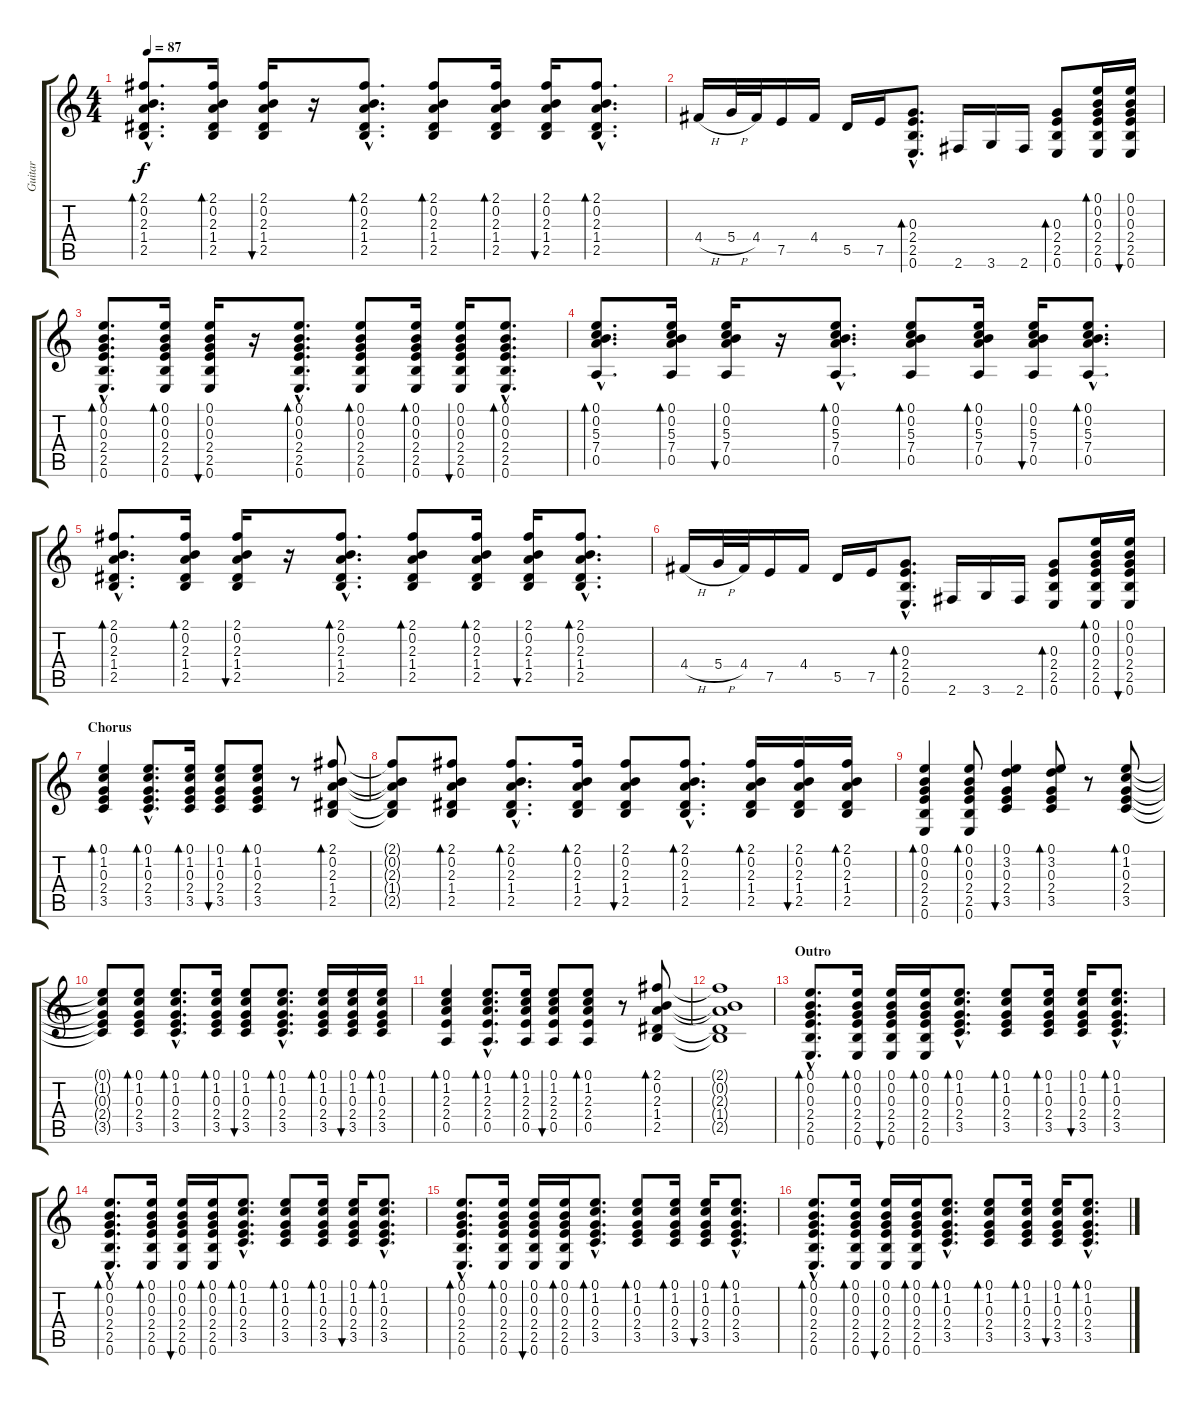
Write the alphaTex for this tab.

\track ("Guitar" "Guitar") {instrument acousticguitarnylon}
\staff {score tabs}
\tuning (E4 B3 G3 D3 A2 E2) {hide}
\ts (4 4)
\tempo 87
\clef g2
\ks c
(2.1{hac} 0.2{hac} 2.3{hac} 1.4{hac} 2.5{hac}).8{d bd 60 dy f} (2.1 0.2 2.3 1.4 2.5).16{bd 60} (2.1 0.2 2.3 1.4 2.5).16{bu 60} r.16 (2.1{hac} 0.2{hac} 2.3{hac} 1.4{hac} 2.5{hac}).8{d bd 60} (2.1 0.2 2.3 1.4 2.5).8{bd 60} (2.1 0.2 2.3 1.4 2.5).16{bd 60} (2.1 0.2 2.3 1.4 2.5).16{bu 60} (2.1{hac} 0.2{hac} 2.3{hac} 1.4{hac} 2.5{hac}).8{d bd 60} |
4.4{h}.16 5.4{h}.32 4.4.32 7.5.16 4.4.16 5.5.16 7.5.16 (0.3{hac} 2.4{hac} 2.5{hac} 0.6{hac}).8{d bd 60} 2.6.16 3.6.16 2.6.16 (0.3 2.4 2.5 0.6).8{bd 60} (0.1 0.2 0.3 2.4 2.5 0.6).16{bd 60} (0.1 0.2 0.3 2.4 2.5 0.6).16{bu 60} |
(0.1{hac} 0.2{hac} 0.3{hac} 2.4{hac} 2.5{hac} 0.6{hac}).8{d bd 60} (0.1 0.2 0.3 2.4 2.5 0.6).16{bd 60} (0.1 0.2 0.3 2.4 2.5 0.6).16{bu 60} r.16 (0.1{hac} 0.2{hac} 0.3{hac} 2.4{hac} 2.5{hac} 0.6{hac}).8{d bd 60} (0.1 0.2 0.3 2.4 2.5 0.6).8{bd 60} (0.1 0.2 0.3 2.4 2.5 0.6).16{bd 60} (0.1 0.2 0.3 2.4 2.5 0.6).16{bu 60} (0.1{hac} 0.2{hac} 0.3{hac} 2.4{hac} 2.5{hac} 0.6{hac}).8{d bd 60} |
(0.1{hac} 0.2{hac} 5.3{hac} 7.4{hac} 0.5{hac}).8{d bd 60} (0.1 0.2 5.3 7.4 0.5).16{bd 60} (0.1 0.2 5.3 7.4 0.5).16{bu 60} r.16 (0.1{hac} 0.2{hac} 5.3{hac} 7.4{hac} 0.5{hac}).8{d bd 60} (0.1 0.2 5.3 7.4 0.5).8{bd 60} (0.1 0.2 5.3 7.4 0.5).16{bd 60} (0.1 0.2 5.3 7.4 0.5).16{bu 60} (0.1{hac} 0.2{hac} 5.3{hac} 7.4{hac} 0.5{hac}).8{d bd 60} |
(2.1{hac} 0.2{hac} 2.3{hac} 1.4{hac} 2.5{hac}).8{d bd 60} (2.1 0.2 2.3 1.4 2.5).16{bd 60} (2.1 0.2 2.3 1.4 2.5).16{bu 60} r.16 (2.1{hac} 0.2{hac} 2.3{hac} 1.4{hac} 2.5{hac}).8{d bd 60} (2.1 0.2 2.3 1.4 2.5).8{bd 60} (2.1 0.2 2.3 1.4 2.5).16{bd 60} (2.1 0.2 2.3 1.4 2.5).16{bu 60} (2.1{hac} 0.2{hac} 2.3{hac} 1.4{hac} 2.5{hac}).8{d bd 60} |
\section ("" "")
4.4{h}.16 5.4{h}.32 4.4.32 7.5.16 4.4.16 5.5.16 7.5.16 (0.3{hac} 2.4{hac} 2.5{hac} 0.6{hac}).8{d bd 60} 2.6.16 3.6.16 2.6.16 (0.3 2.4 2.5 0.6).8{bd 60} (0.1 0.2 0.3 2.4 2.5 0.6).16{bd 60} (0.1 0.2 0.3 2.4 2.5 0.6).16{bu 60} |
\section ("" "Chorus")
(0.1 1.2 0.3 2.4 3.5).4{bd 60} (0.1{hac} 1.2{hac} 0.3{hac} 2.4{hac} 3.5{hac}).8{d bd 60} (0.1 1.2 0.3 2.4 3.5).16{bd 60} (0.1 1.2 0.3 2.4 3.5).8{bu 60} (0.1 1.2 0.3 2.4 3.5).8{bd 60} r.8 (2.1 0.2 2.3 1.4 2.5).8{bd 60} |
(2.1{t} 0.2{t} 2.3{t} 1.4{t} 2.5{t}).8 (2.1 0.2 2.3 1.4 2.5).8{bd 60} (2.1{hac} 0.2{hac} 2.3{hac} 1.4{hac} 2.5{hac}).8{d bd 60} (2.1 0.2 2.3 1.4 2.5).16{bd 60} (2.1 0.2 2.3 1.4 2.5).8{bu 60} (2.1{hac} 0.2{hac} 2.3{hac} 1.4{hac} 2.5{hac}).8{d bd 60} (2.1 0.2 2.3 1.4 2.5).16{bd 60} (2.1 0.2 2.3 1.4 2.5).16{bu 60} (2.1 0.2 2.3 1.4 2.5).16{bd 60} |
(0.1 0.2 0.3 2.4 2.5 0.6).4{bd 60} (0.1 0.2 0.3 2.4 2.5 0.6).8{bd 60} (0.1 3.2 0.3 2.4 3.5).4{bu 60} (0.1 3.2 0.3 2.4 3.5).8{bd 60} r.8 (0.1 1.2 0.3 2.4 3.5).8{bd 60} |
(0.1{t} 1.2{t} 0.3{t} 2.4{t} 3.5{t}).8 (0.1 1.2 0.3 2.4 3.5).8{bd 60} (0.1{hac} 1.2{hac} 0.3{hac} 2.4{hac} 3.5{hac}).8{d bd 60} (0.1 1.2 0.3 2.4 3.5).16{bd 60} (0.1 1.2 0.3 2.4 3.5).8{bu 60} (0.1{hac} 1.2{hac} 0.3{hac} 2.4{hac} 3.5{hac}).8{d bd 60} (0.1 1.2 0.3 2.4 3.5).16{bd 60} (0.1 1.2 0.3 2.4 3.5).16{bu 60} (0.1 1.2 0.3 2.4 3.5).16{bd 60} |
(0.1 1.2 2.3 2.4 0.5).4{bd 60} (0.1{hac} 1.2{hac} 2.3{hac} 2.4{hac} 0.5{hac}).8{d bd 60} (0.1 1.2 2.3 2.4 0.5).16{bd 60} (0.1 1.2 2.3 2.4 0.5).8{bu 60} (0.1 1.2 2.3 2.4 0.5).8{bd 60} r.8 (2.1 0.2 2.3 1.4 2.5).8{bd 60} |
(2.1{t} 0.2{t} 2.3{t} 1.4{t} 2.5{t}).1 |
\section ("" "Outro")
(0.1{hac} 0.2{hac} 0.3{hac} 2.4{hac} 2.5{hac} 0.6{hac}).8{d bd 60} (0.1 0.2 0.3 2.4 2.5 0.6).16{bd 60} (0.1 0.2 0.3 2.4 2.5 0.6).16{bu 60} (0.1 0.2 0.3 2.4 2.5 0.6).16{bd 60} (0.1{hac} 1.2{hac} 0.3{hac} 2.4{hac} 3.5{hac}).8{d bd 60} (0.1 1.2 0.3 2.4 3.5).8{bd 60} (0.1 1.2 0.3 2.4 3.5).16{bd 60} (0.1 1.2 0.3 2.4 3.5).16{bu 60} (0.1{hac} 1.2{hac} 0.3{hac} 2.4{hac} 3.5{hac}).8{d bd 60} |
(0.1{hac} 0.2{hac} 0.3{hac} 2.4{hac} 2.5{hac} 0.6{hac}).8{d bd 60 volume 12} (0.1 0.2 0.3 2.4 2.5 0.6).16{bd 60} (0.1 0.2 0.3 2.4 2.5 0.6).16{bu 60} (0.1 0.2 0.3 2.4 2.5 0.6).16{bd 60} (0.1{hac} 1.2{hac} 0.3{hac} 2.4{hac} 3.5{hac}).8{d bd 60} (0.1 1.2 0.3 2.4 3.5).8{bd 60} (0.1 1.2 0.3 2.4 3.5).16{bd 60} (0.1 1.2 0.3 2.4 3.5).16{bu 60} (0.1{hac} 1.2{hac} 0.3{hac} 2.4{hac} 3.5{hac}).8{d bd 60} |
(0.1{hac} 0.2{hac} 0.3{hac} 2.4{hac} 2.5{hac} 0.6{hac}).8{d bd 60} (0.1 0.2 0.3 2.4 2.5 0.6).16{bd 60} (0.1 0.2 0.3 2.4 2.5 0.6).16{bu 60} (0.1 0.2 0.3 2.4 2.5 0.6).16{bd 60} (0.1{hac} 1.2{hac} 0.3{hac} 2.4{hac} 3.5{hac}).8{d bd 60} (0.1 1.2 0.3 2.4 3.5).8{bd 60} (0.1 1.2 0.3 2.4 3.5).16{bd 60} (0.1 1.2 0.3 2.4 3.5).16{bu 60} (0.1{hac} 1.2{hac} 0.3{hac} 2.4{hac} 3.5{hac}).8{d bd 60} |
(0.1{hac} 0.2{hac} 0.3{hac} 2.4{hac} 2.5{hac} 0.6{hac}).8{d bd 60 volume 10} (0.1 0.2 0.3 2.4 2.5 0.6).16{bd 60} (0.1 0.2 0.3 2.4 2.5 0.6).16{bu 60} (0.1 0.2 0.3 2.4 2.5 0.6).16{bd 60} (0.1{hac} 1.2{hac} 0.3{hac} 2.4{hac} 3.5{hac}).8{d bd 60} (0.1 1.2 0.3 2.4 3.5).8{bd 60} (0.1 1.2 0.3 2.4 3.5).16{bd 60} (0.1 1.2 0.3 2.4 3.5).16{bu 60} (0.1{hac} 1.2{hac} 0.3{hac} 2.4{hac} 3.5{hac}).8{d bd 60}
